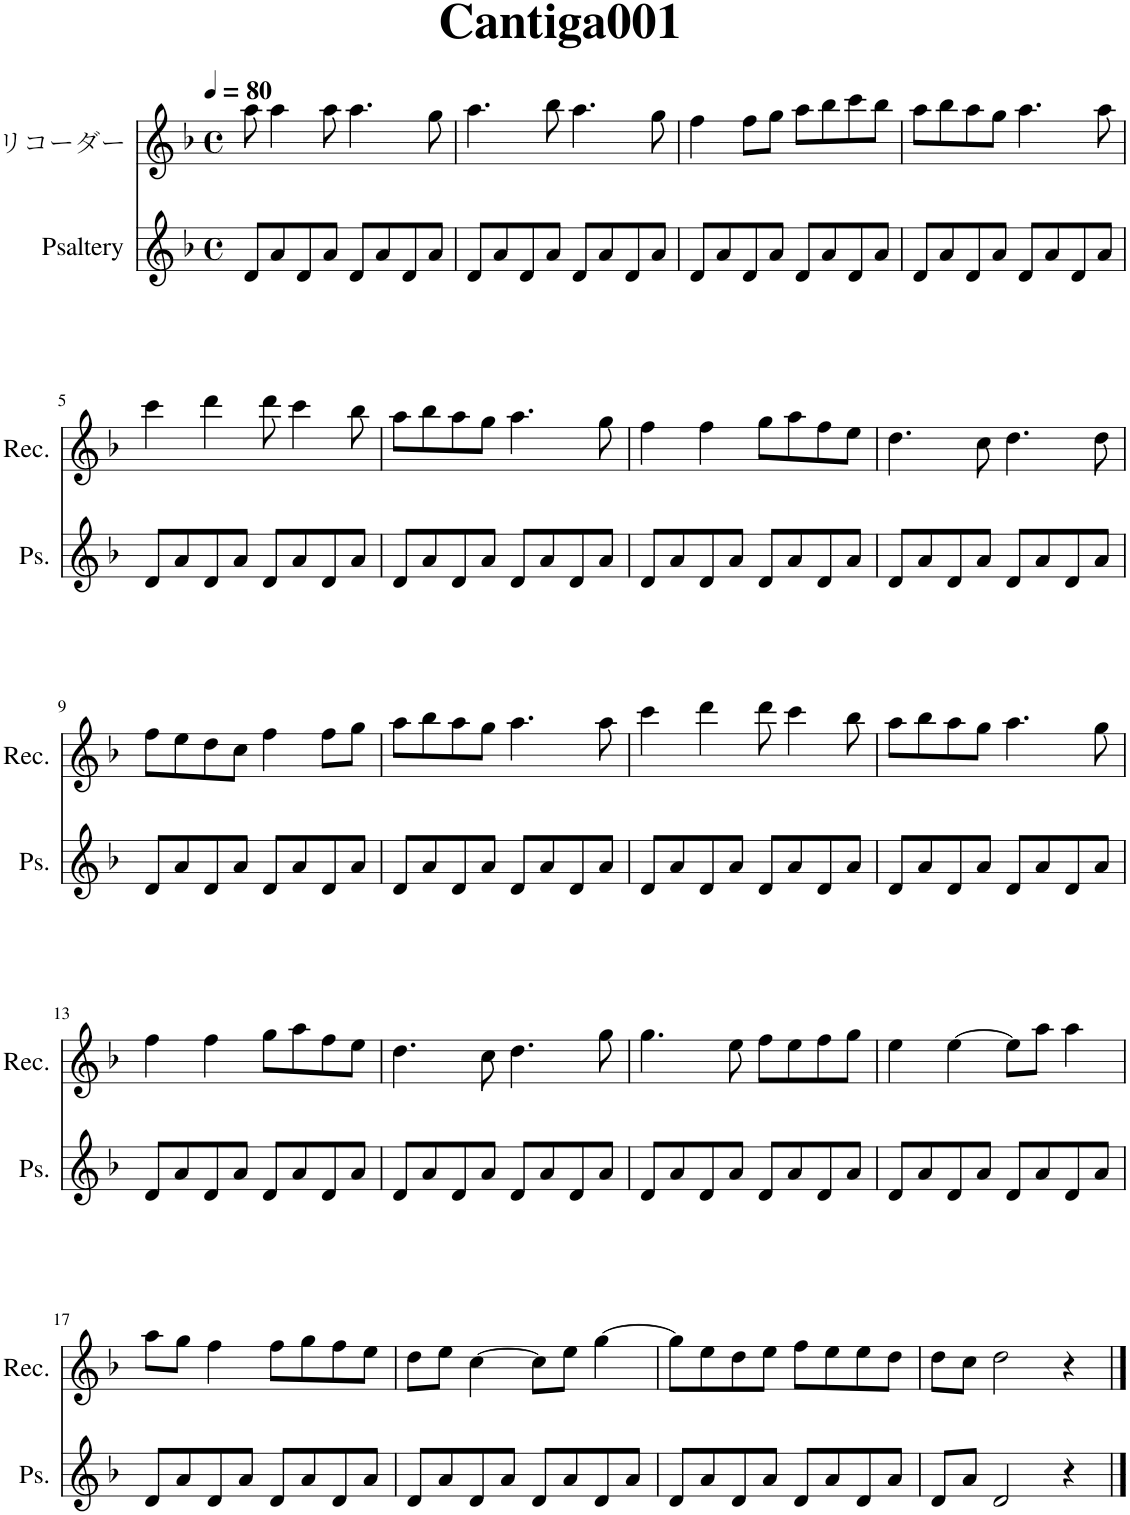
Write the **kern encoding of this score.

**kern	**kern
*part2	*part1
*staff2	*staff1
*I"Psaltery	*I"リコーダー
*I'Ps.	*
*clefG2	*clefG2
*k[b-]	*k[b-]
*F:	*F:
*M4/4	*M4/4
*met(c)	*met(c)
*MM80	*MM80
=1	=1
8d/L	8aa\
8a/	4aa\
8d/	.
8a/J	8aa\
8d/L	4.aa\
8a/	.
8d/	.
8a/J	8gg\
=2	=2
8d/L	4.aa\
8a/	.
8d/	.
8a/J	8bb-\
8d/L	4.aa\
8a/	.
8d/	.
8a/J	8gg\
=3	=3
8d/L	4ff\
8a/	.
8d/	8ff\L
8a/J	8gg\J
8d/L	8aa\L
8a/	8bb-\
8d/	8ccc\
8a/J	8bb-\J
=4	=4
8d/L	8aa\L
8a/	8bb-\
8d/	8aa\
8a/J	8gg\J
8d/L	4.aa\
8a/	.
8d/	.
8a/J	8aa\
!!LO:LB:g=z
=5	=5
8d/L	4ccc\
8a/	.
8d/	4ddd\
8a/J	.
8d/L	8ddd\
8a/	4ccc\
8d/	.
8a/J	8bb-\
=6	=6
8d/L	8aa\L
8a/	8bb-\
8d/	8aa\
8a/J	8gg\J
8d/L	4.aa\
8a/	.
8d/	.
8a/J	8gg\
=7	=7
8d/L	4ff\
8a/	.
8d/	4ff\
8a/J	.
8d/L	8gg\L
8a/	8aa\
8d/	8ff\
8a/J	8ee\J
=8	=8
8d/L	4.dd\
8a/	.
8d/	.
8a/J	8cc\
8d/L	4.dd\
8a/	.
8d/	.
8a/J	8dd\
!!LO:LB:g=z
=9	=9
8d/L	8ff\L
8a/	8ee\
8d/	8dd\
8a/J	8cc\J
8d/L	4ff\
8a/	.
8d/	8ff\L
8a/J	8gg\J
=10	=10
8d/L	8aa\L
8a/	8bb-\
8d/	8aa\
8a/J	8gg\J
8d/L	4.aa\
8a/	.
8d/	.
8a/J	8aa\
=11	=11
8d/L	4ccc\
8a/	.
8d/	4ddd\
8a/J	.
8d/L	8ddd\
8a/	4ccc\
8d/	.
8a/J	8bb-\
=12	=12
8d/L	8aa\L
8a/	8bb-\
8d/	8aa\
8a/J	8gg\J
8d/L	4.aa\
8a/	.
8d/	.
8a/J	8gg\
!!LO:LB:g=z
=13	=13
8d/L	4ff\
8a/	.
8d/	4ff\
8a/J	.
8d/L	8gg\L
8a/	8aa\
8d/	8ff\
8a/J	8ee\J
=14	=14
8d/L	4.dd\
8a/	.
8d/	.
8a/J	8cc\
8d/L	4.dd\
8a/	.
8d/	.
8a/J	8gg\
=15	=15
8d/L	4.gg\
8a/	.
8d/	.
8a/J	8ee\
8d/L	8ff\L
8a/	8ee\
8d/	8ff\
8a/J	8gg\J
=16	=16
8d/L	4ee\
8a/	.
8d/	[4ee\
8a/J	.
8d/L	8ee\L]
8a/	8aa\J
8d/	4aa\
8a/J	.
!!LO:LB:g=z
=17	=17
8d/L	8aa\L
8a/	8gg\J
8d/	4ff\
8a/J	.
8d/L	8ff\L
8a/	8gg\
8d/	8ff\
8a/J	8ee\J
=18	=18
8d/L	8dd\L
8a/	8ee\J
8d/	[4cc\
8a/J	.
8d/L	8cc\L]
8a/	8ee\J
8d/	[4gg\
8a/J	.
=19	=19
8d/L	8gg\L]
8a/	8ee\
8d/	8dd\
8a/J	8ee\J
8d/L	8ff\L
8a/	8ee\
8d/	8ee\
8a/J	8dd\J
=20	=20
8d/L	8dd\L
8a/J	8cc\J
2d/	2dd\
4r	4r
==	==
*-	*-
